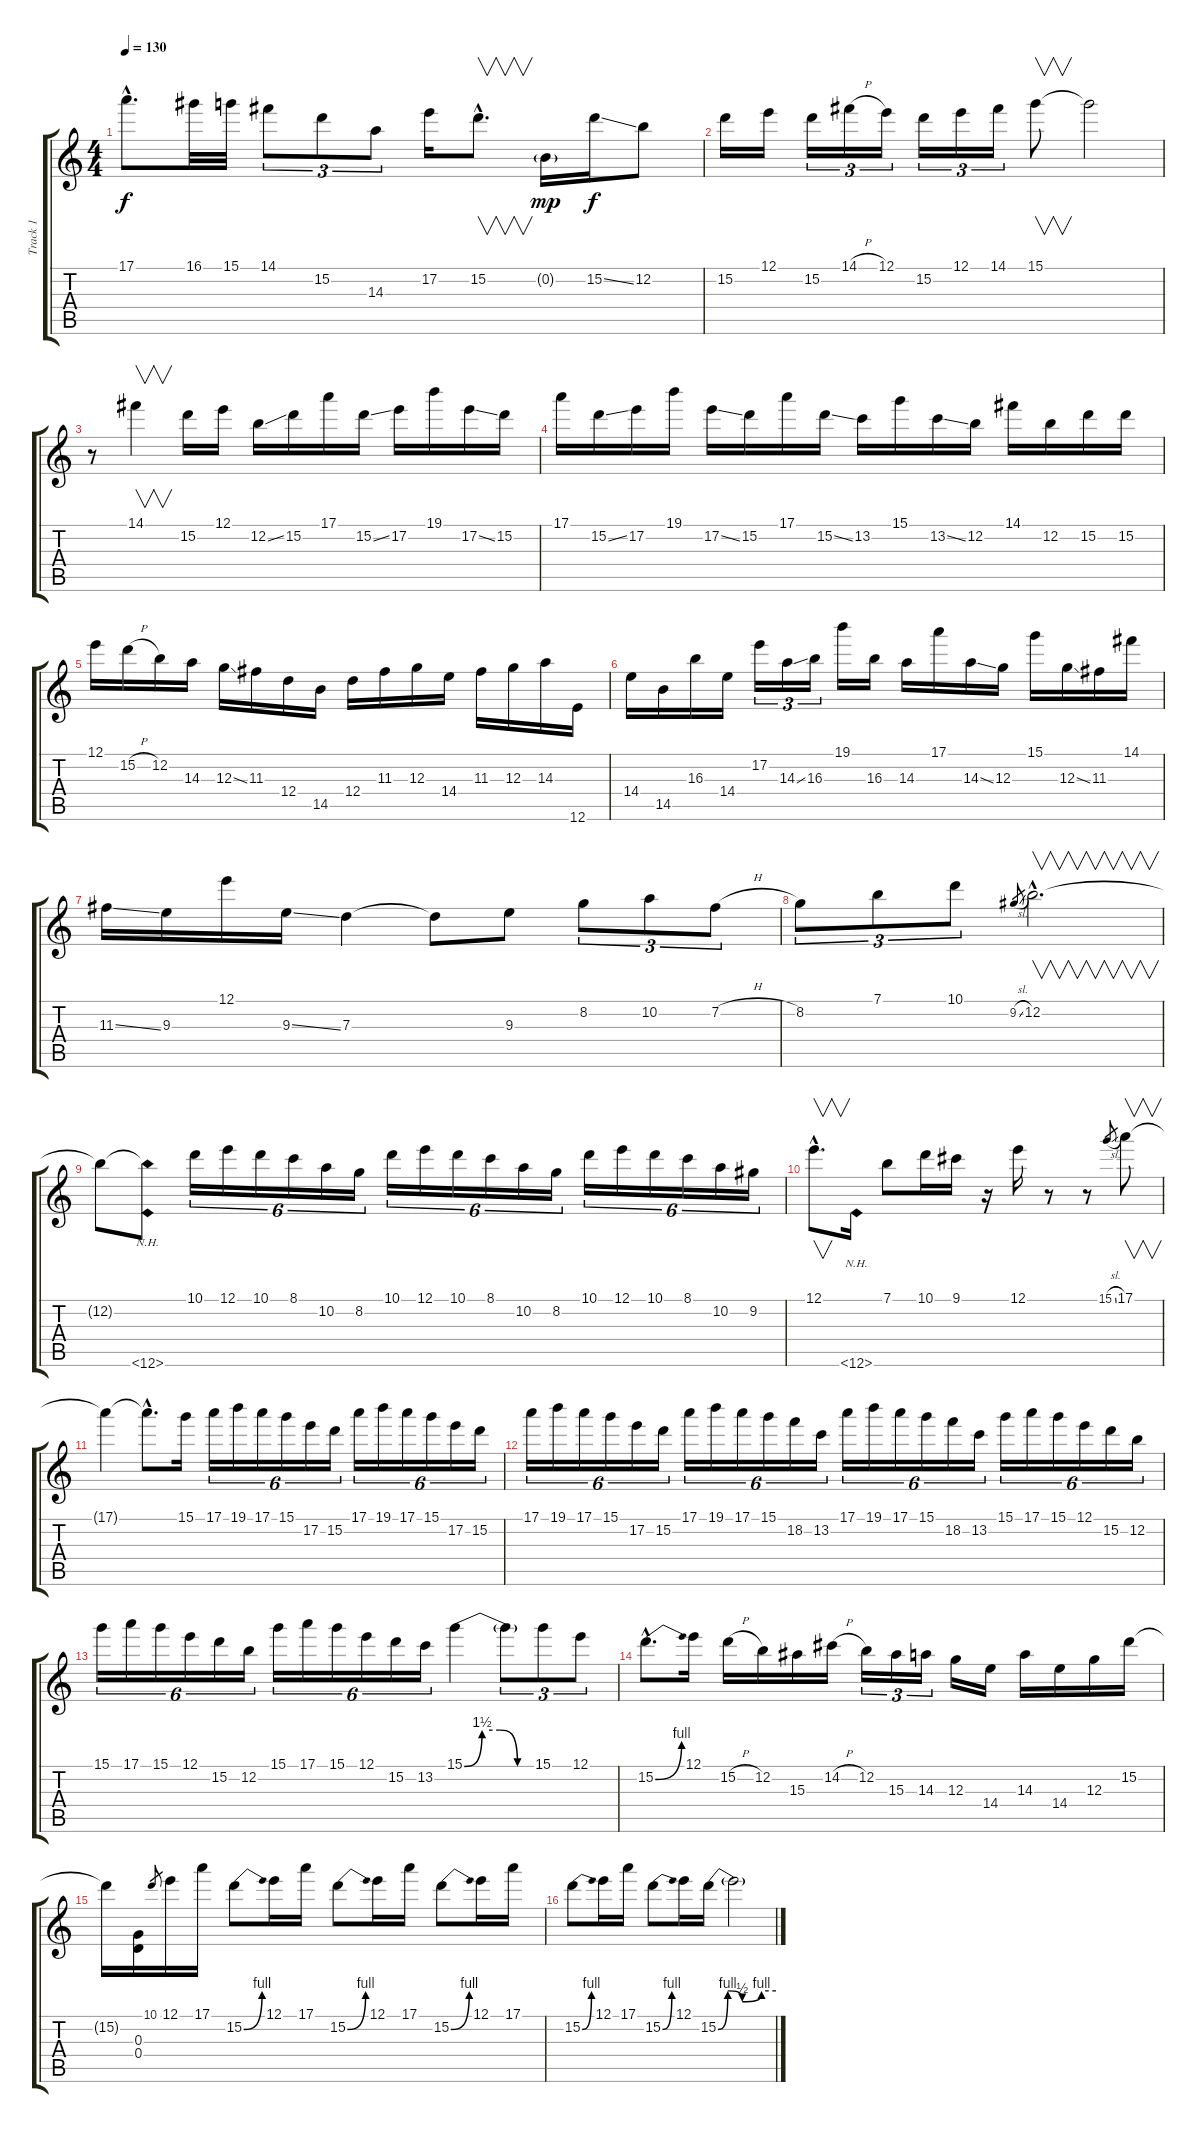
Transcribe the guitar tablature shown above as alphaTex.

\track ("Track 1" "Track 1") {instrument overdrivenguitar}
\staff {score tabs}
\tuning (E4 B3 G3 D3 A2 E2) {hide}
\ts (4 4)
\tempo 130
\clef g2
\ks c
17.1{hac t}.8{d dy f} 16.1.32 15.1.32 14.1.8{tu (3 2)} 15.2.8{tu (3 2)} 14.3.8{tu (3 2)} 17.2.16 15.2{hac}.8{v d} 0.2{g}.16{dy mp} 15.2{ss}.16{dy f} 12.2.8 |
15.2.16 12.1.16 15.2.16{tu (3 2)} 14.1{h}.16{tu (3 2)} 12.1.16{tu (3 2)} 15.2.16{tu (3 2)} 12.1.16{tu (3 2)} 14.1.16{tu (3 2)} 15.1.8{v} 15.1{t}.2 |
r.8 14.1.4{v} 15.2.16 12.1.16 12.2{ss}.16 15.2.16 17.1.16 15.2{ss}.16 17.2.16 19.1.16 17.2{ss}.16 15.2.16 |
17.1.16 15.2{ss}.16 17.2.16 19.1.16 17.2{ss}.16 15.2.16 17.1.16 15.2{ss}.16 13.2.16 15.1.16 13.2{ss}.16 12.2.16 14.1.16 12.2.16 15.2.16 15.2.16 |
12.1.16 15.2{h}.16 12.2.16 14.3.16 12.3{ss}.16 11.3.16 12.4.16 14.5.16 12.4.16 11.3.16 12.3.16 14.4.16 11.3.16 12.3.16 14.3.16 12.6.16 |
14.4.16 14.5.16 16.3.16 14.4.16 17.2.16{tu (3 2)} 14.3{ss}.16{tu (3 2)} 16.3.16{tu (3 2)} 19.1.16 16.3.16 14.3.16 17.1.16 14.3{ss}.16 12.3.16 15.1.16 12.3{ss}.16 11.3.16 14.1.16 |
11.3{ss}.16 9.3.16 12.1.16 9.3{ss}.16 7.3.4 7.3{t}.8 9.3.8 8.2.8{tu (3 2)} 10.2.8{tu (3 2)} 7.2{h}.8{tu (3 2)} |
8.2.8{tu (3 2)} 7.1.8{tu (3 2)} 10.1.8{tu (3 2)} 9.2{sl}.8{gr} 12.2{hac}.2{v d} |
12.2{t}.8 (12.2{nh t} 12.6{nh}).8 10.1.16{tu (6 4)} 12.1.16{tu (6 4)} 10.1.16{tu (6 4)} 8.1.16{tu (6 4)} 10.2.16{tu (6 4)} 8.2.16{tu (6 4)} 10.1.16{tu (6 4)} 12.1.16{tu (6 4)} 10.1.16{tu (6 4)} 8.1.16{tu (6 4)} 10.2.16{tu (6 4)} 8.2.16{tu (6 4)} 10.1.16{tu (6 4)} 12.1.16{tu (6 4)} 10.1.16{tu (6 4)} 8.1.16{tu (6 4)} 10.2.16{tu (6 4)} 9.2.16{tu (6 4)} |
12.1{hac}.8{v d} 12.6{nh}.16 7.1.8 10.1.16 9.1.16 r.16 12.1.16 r.8 r.8 15.1{sl}.8{gr} 17.1.8{v} |
17.1{t}.4 17.1{hac t}.8{d} 15.1.16 17.1.16{tu (6 4)} 19.1.16{tu (6 4)} 17.1.16{tu (6 4)} 15.1.16{tu (6 4)} 17.2.16{tu (6 4)} 15.2.16{tu (6 4)} 17.1.16{tu (6 4)} 19.1.16{tu (6 4)} 17.1.16{tu (6 4)} 15.1.16{tu (6 4)} 17.2.16{tu (6 4)} 15.2.16{tu (6 4)} |
17.1.16{tu (6 4)} 19.1.16{tu (6 4)} 17.1.16{tu (6 4)} 15.1.16{tu (6 4)} 17.2.16{tu (6 4)} 15.2.16{tu (6 4)} 17.1.16{tu (6 4)} 19.1.16{tu (6 4)} 17.1.16{tu (6 4)} 15.1.16{tu (6 4)} 18.2.16{tu (6 4)} 13.2.16{tu (6 4)} 17.1.16{tu (6 4)} 19.1.16{tu (6 4)} 17.1.16{tu (6 4)} 15.1.16{tu (6 4)} 18.2.16{tu (6 4)} 13.2.16{tu (6 4)} 15.1.16{tu (6 4)} 17.1.16{tu (6 4)} 15.1.16{tu (6 4)} 12.1.16{tu (6 4)} 15.2.16{tu (6 4)} 12.2.16{tu (6 4)} |
15.1.16{tu (6 4)} 17.1.16{tu (6 4)} 15.1.16{tu (6 4)} 12.1.16{tu (6 4)} 15.2.16{tu (6 4)} 12.2.16{tu (6 4)} 15.1.16{tu (6 4)} 17.1.16{tu (6 4)} 15.1.16{tu (6 4)} 12.1.16{tu (6 4)} 15.2.16{tu (6 4)} 13.2.16{tu (6 4)} 15.1{be (custom 0 0 15 6 30 6 45 0 60 0)}.4 15.1{t}.8{tu (3 2)} 15.1.8{tu (3 2)} 12.1.8{tu (3 2)} |
15.2{be (bend 0 0 60 4) hac}.8{d} 12.1.16 15.2{h}.16 12.2.16 15.3.16 14.2{h}.16 12.2.16{tu (3 2)} 15.3.16{tu (3 2)} 14.3.16{tu (3 2)} 12.3.16 14.4.16 14.3.16 14.4.16 12.3.16 15.2.16 |
15.2{t}.16 (0.3 0.4).16 10.1.8{gr} 12.1.16 17.1.16 15.2{be (bend 0 0 60 4)}.8 12.1.16 17.1.16 15.2{be (bend 0 0 60 4)}.8 12.1.16 17.1.16 15.2{be (bend 0 0 60 4)}.8 12.1.16 17.1.16 |
15.2{be (bend 0 0 60 4)}.8 12.1.16 17.1.16 15.2{be (bend 0 0 60 4)}.8 12.1.16 15.2{be (custom 0 0 10 4 25 2 45 4 60 4)}.16 15.2{t}.2
